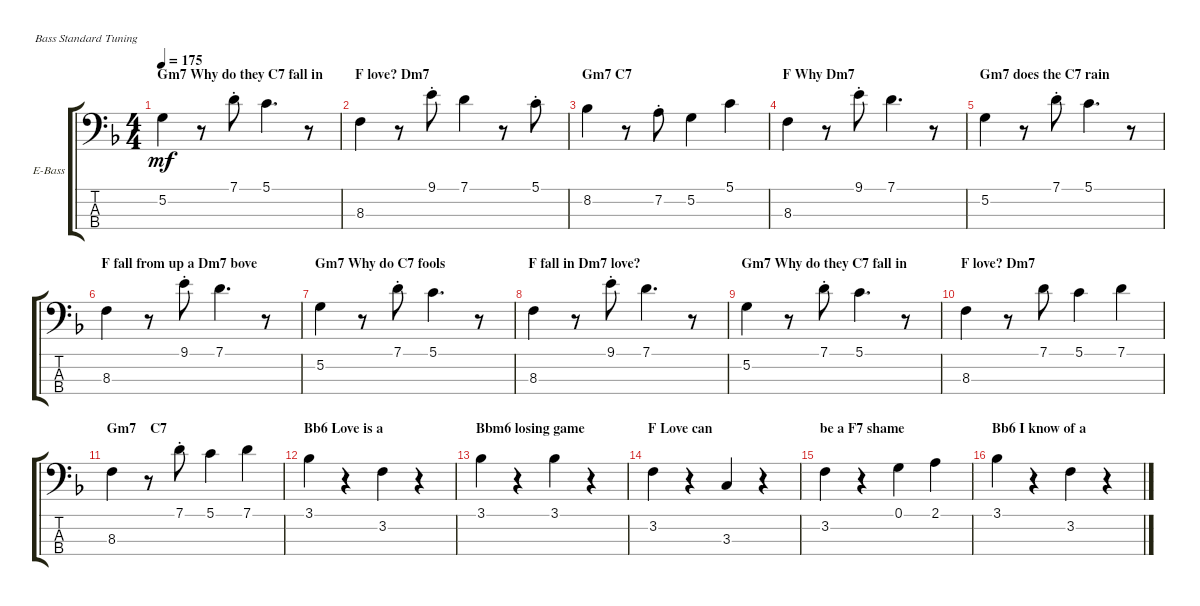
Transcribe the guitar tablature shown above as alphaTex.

\bracketExtendMode groupsimilarinstruments
\firstSystemTrackNameOrientation horizontal
\otherSystemsTrackNameOrientation horizontal
\track ("Bass" "E-Bass") {instrument electricbassfinger}
\staff {score tabs}
\tuning (G2 D2 A1 E1)
\ts (4 4)
\section ("" "Gm7 Why do they C7 fall in")
\tempo 175
\clef f4
\ks f
5.2.4{dy mf} r.8 7.1{st}.8 5.1.4{d} r.8 |
\section ("" "F love? Dm7")
8.3.4 r.8 9.1{st}.8 7.1.4 r.8 5.1{st}.8 |
\section ("" "Gm7 C7")
8.2.4 r.8 7.2{st}.8 5.2.4 5.1.4 |
\section ("" "F Why Dm7")
8.3.4 r.8 9.1{st}.8 7.1.4{d} r.8 |
\section ("" "Gm7 does the C7 rain")
5.2.4 r.8 7.1{st}.8 5.1.4{d} r.8 |
\section ("" "F fall from up a Dm7 bove")
8.3.4 r.8 9.1{st}.8 7.1.4{d} r.8 |
\section ("" "Gm7 Why do C7 fools")
5.2.4 r.8 7.1{st}.8 5.1.4{d} r.8 |
\section ("" "F fall in Dm7 love?")
8.3.4 r.8 9.1{st}.8 7.1.4{d} r.8 |
\section ("" "Gm7 Why do they C7 fall in")
5.2.4 r.8 7.1{st}.8 5.1.4{d} r.8 |
\section ("" "F love? Dm7")
8.3.4 r.8 7.1.8 5.1.4 7.1.4 |
\section ("" "Gm7    C7")
8.3.4 r.8 7.1{st}.8 5.1.4 7.1.4 |
\section ("" "Bb6 Love is a")
3.1.4 r.4 3.2.4 r.4 |
\section ("" "Bbm6 losing game")
3.1.4 r.4 3.1.4 r.4 |
\section ("" "F Love can ")
3.2.4 r.4 3.3.4 r.4 |
\section ("" "be a F7 shame")
3.2.4 r.4 0.1.4 2.1.4 |
\section ("" "Bb6 I know of a")
3.1.4 r.4 3.2.4 r.4
